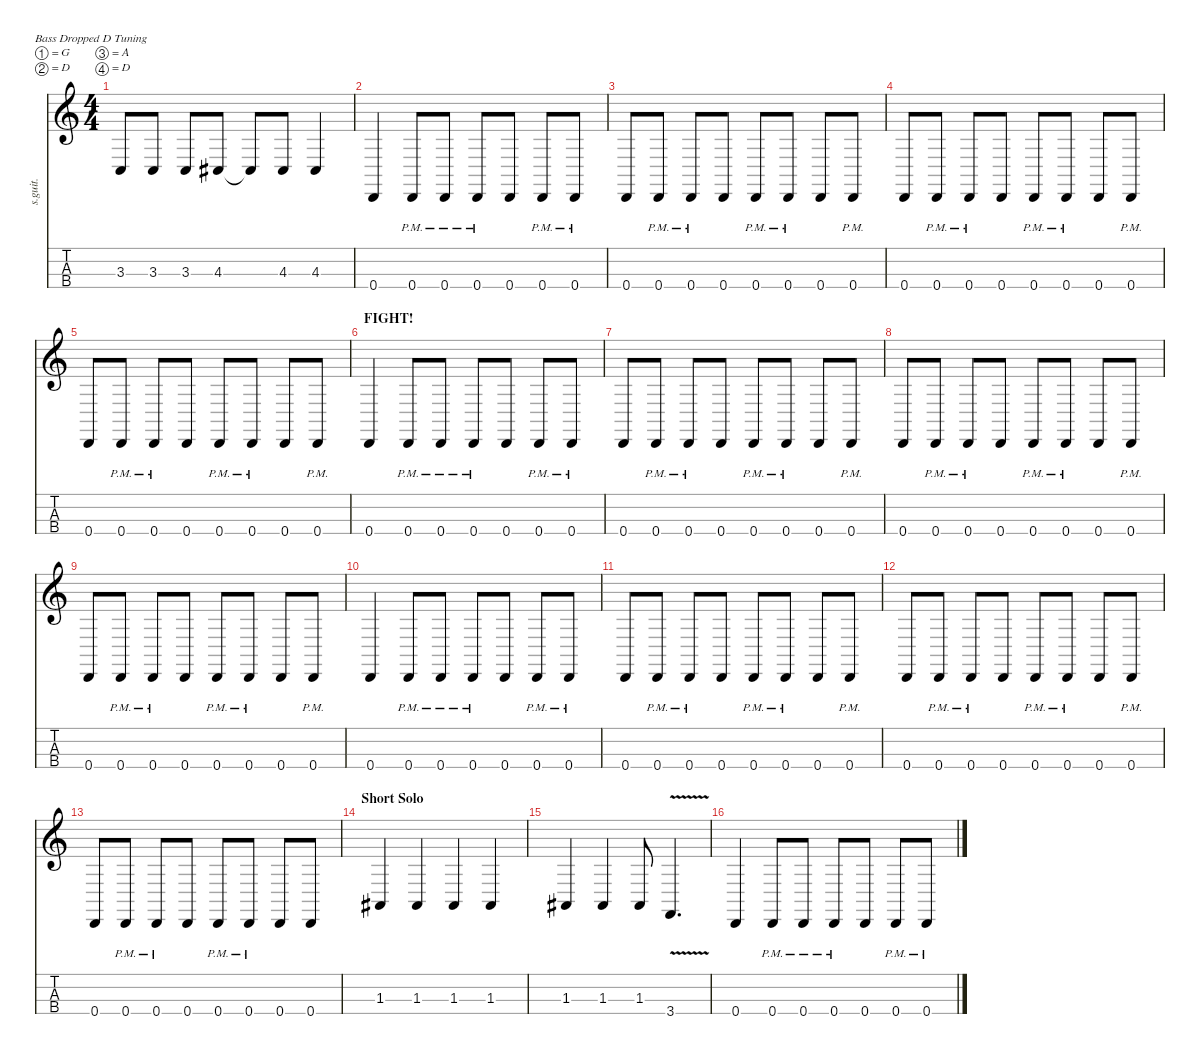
\defaultSystemsLayout 4
\hideDynamics
\bracketExtendMode nobrackets
\track ("Johnny Christ" "s.guit.") {instrument electricbasspick}
\staff {score tabs}
\tuning (G2 D2 A1 D1)
\ts (4 4)
\tempo (130 hide)
\clef g2
\ks c
3.3{t}.8{lyrics (0 "") lyrics (1 "") lyrics (2 "") lyrics (3 "") lyrics (4 "") dy fff} 3.3.8{lyrics (0 "") lyrics (1 "") lyrics (2 "") lyrics (3 "") lyrics (4 "")} 3.3.8{lyrics (0 "") lyrics (1 "") lyrics (2 "") lyrics (3 "") lyrics (4 "")} 4.3{acc #}.8{lyrics (0 "") lyrics (1 "") lyrics (2 "") lyrics (3 "") lyrics (4 "")} 4.3{t acc #}.8{lyrics (0 "") lyrics (1 "") lyrics (2 "") lyrics (3 "") lyrics (4 "")} 4.3{acc #}.8{lyrics (0 "") lyrics (1 "") lyrics (2 "") lyrics (3 "") lyrics (4 "")} 4.3{acc #}.4{lyrics (0 "") lyrics (1 "") lyrics (2 "") lyrics (3 "") lyrics (4 "")} |
0.4.4{lyrics (0 "") lyrics (1 "") lyrics (2 "") lyrics (3 "") lyrics (4 "")} 0.4{pm}.8{lyrics (0 "") lyrics (1 "") lyrics (2 "") lyrics (3 "") lyrics (4 "")} 0.4{pm}.8{lyrics (0 "") lyrics (1 "") lyrics (2 "") lyrics (3 "") lyrics (4 "")} 0.4{pm}.8{lyrics (0 "") lyrics (1 "") lyrics (2 "") lyrics (3 "") lyrics (4 "")} 0.4.8{lyrics (0 "") lyrics (1 "") lyrics (2 "") lyrics (3 "") lyrics (4 "")} 0.4{pm}.8{lyrics (0 "") lyrics (1 "") lyrics (2 "") lyrics (3 "") lyrics (4 "")} 0.4{pm}.8{lyrics (0 "") lyrics (1 "") lyrics (2 "") lyrics (3 "") lyrics (4 "")} |
0.4.8{lyrics (0 "") lyrics (1 "") lyrics (2 "") lyrics (3 "") lyrics (4 "")} 0.4{pm}.8{lyrics (0 "") lyrics (1 "") lyrics (2 "") lyrics (3 "") lyrics (4 "")} 0.4{pm}.8{lyrics (0 "") lyrics (1 "") lyrics (2 "") lyrics (3 "") lyrics (4 "")} 0.4.8{lyrics (0 "") lyrics (1 "") lyrics (2 "") lyrics (3 "") lyrics (4 "")} 0.4{pm}.8{lyrics (0 "") lyrics (1 "") lyrics (2 "") lyrics (3 "") lyrics (4 "")} 0.4{pm}.8{lyrics (0 "") lyrics (1 "") lyrics (2 "") lyrics (3 "") lyrics (4 "")} 0.4.8{lyrics (0 "") lyrics (1 "") lyrics (2 "") lyrics (3 "") lyrics (4 "")} 0.4{pm}.8{lyrics (0 "") lyrics (1 "") lyrics (2 "") lyrics (3 "") lyrics (4 "")} |
0.4.8{lyrics (0 "") lyrics (1 "") lyrics (2 "") lyrics (3 "") lyrics (4 "")} 0.4{pm}.8{lyrics (0 "") lyrics (1 "") lyrics (2 "") lyrics (3 "") lyrics (4 "")} 0.4{pm}.8{lyrics (0 "") lyrics (1 "") lyrics (2 "") lyrics (3 "") lyrics (4 "")} 0.4.8{lyrics (0 "") lyrics (1 "") lyrics (2 "") lyrics (3 "") lyrics (4 "")} 0.4{pm}.8{lyrics (0 "") lyrics (1 "") lyrics (2 "") lyrics (3 "") lyrics (4 "")} 0.4{pm}.8{lyrics (0 "") lyrics (1 "") lyrics (2 "") lyrics (3 "") lyrics (4 "")} 0.4.8{lyrics (0 "") lyrics (1 "") lyrics (2 "") lyrics (3 "") lyrics (4 "")} 0.4{pm}.8{lyrics (0 "") lyrics (1 "") lyrics (2 "") lyrics (3 "") lyrics (4 "")} |
0.4.8{lyrics (0 "") lyrics (1 "") lyrics (2 "") lyrics (3 "") lyrics (4 "")} 0.4{pm}.8{lyrics (0 "") lyrics (1 "") lyrics (2 "") lyrics (3 "") lyrics (4 "")} 0.4{pm}.8{lyrics (0 "") lyrics (1 "") lyrics (2 "") lyrics (3 "") lyrics (4 "")} 0.4.8{lyrics (0 "") lyrics (1 "") lyrics (2 "") lyrics (3 "") lyrics (4 "")} 0.4{pm}.8{lyrics (0 "") lyrics (1 "") lyrics (2 "") lyrics (3 "") lyrics (4 "")} 0.4{pm}.8{lyrics (0 "") lyrics (1 "") lyrics (2 "") lyrics (3 "") lyrics (4 "")} 0.4.8{lyrics (0 "") lyrics (1 "") lyrics (2 "") lyrics (3 "") lyrics (4 "")} 0.4{pm}.8{lyrics (0 "") lyrics (1 "") lyrics (2 "") lyrics (3 "") lyrics (4 "")} |
\section ("" "FIGHT!")
0.4.4{lyrics (0 "") lyrics (1 "") lyrics (2 "") lyrics (3 "") lyrics (4 "")} 0.4{pm}.8{lyrics (0 "") lyrics (1 "") lyrics (2 "") lyrics (3 "") lyrics (4 "")} 0.4{pm}.8{lyrics (0 "") lyrics (1 "") lyrics (2 "") lyrics (3 "") lyrics (4 "")} 0.4{pm}.8{lyrics (0 "") lyrics (1 "") lyrics (2 "") lyrics (3 "") lyrics (4 "")} 0.4.8{lyrics (0 "") lyrics (1 "") lyrics (2 "") lyrics (3 "") lyrics (4 "")} 0.4{pm}.8{lyrics (0 "") lyrics (1 "") lyrics (2 "") lyrics (3 "") lyrics (4 "")} 0.4{pm}.8{lyrics (0 "") lyrics (1 "") lyrics (2 "") lyrics (3 "") lyrics (4 "")} |
0.4.8{lyrics (0 "") lyrics (1 "") lyrics (2 "") lyrics (3 "") lyrics (4 "")} 0.4{pm}.8{lyrics (0 "") lyrics (1 "") lyrics (2 "") lyrics (3 "") lyrics (4 "")} 0.4{pm}.8{lyrics (0 "") lyrics (1 "") lyrics (2 "") lyrics (3 "") lyrics (4 "")} 0.4.8{lyrics (0 "") lyrics (1 "") lyrics (2 "") lyrics (3 "") lyrics (4 "")} 0.4{pm}.8{lyrics (0 "") lyrics (1 "") lyrics (2 "") lyrics (3 "") lyrics (4 "")} 0.4{pm}.8{lyrics (0 "") lyrics (1 "") lyrics (2 "") lyrics (3 "") lyrics (4 "")} 0.4.8{lyrics (0 "") lyrics (1 "") lyrics (2 "") lyrics (3 "") lyrics (4 "")} 0.4{pm}.8{lyrics (0 "") lyrics (1 "") lyrics (2 "") lyrics (3 "") lyrics (4 "")} |
0.4.8{lyrics (0 "") lyrics (1 "") lyrics (2 "") lyrics (3 "") lyrics (4 "")} 0.4{pm}.8{lyrics (0 "") lyrics (1 "") lyrics (2 "") lyrics (3 "") lyrics (4 "")} 0.4{pm}.8{lyrics (0 "") lyrics (1 "") lyrics (2 "") lyrics (3 "") lyrics (4 "")} 0.4.8{lyrics (0 "") lyrics (1 "") lyrics (2 "") lyrics (3 "") lyrics (4 "")} 0.4{pm}.8{lyrics (0 "") lyrics (1 "") lyrics (2 "") lyrics (3 "") lyrics (4 "")} 0.4{pm}.8{lyrics (0 "") lyrics (1 "") lyrics (2 "") lyrics (3 "") lyrics (4 "")} 0.4.8{lyrics (0 "") lyrics (1 "") lyrics (2 "") lyrics (3 "") lyrics (4 "")} 0.4{pm}.8{lyrics (0 "") lyrics (1 "") lyrics (2 "") lyrics (3 "") lyrics (4 "")} |
0.4.8{lyrics (0 "") lyrics (1 "") lyrics (2 "") lyrics (3 "") lyrics (4 "")} 0.4{pm}.8{lyrics (0 "") lyrics (1 "") lyrics (2 "") lyrics (3 "") lyrics (4 "")} 0.4{pm}.8{lyrics (0 "") lyrics (1 "") lyrics (2 "") lyrics (3 "") lyrics (4 "")} 0.4.8{lyrics (0 "") lyrics (1 "") lyrics (2 "") lyrics (3 "") lyrics (4 "")} 0.4{pm}.8{lyrics (0 "") lyrics (1 "") lyrics (2 "") lyrics (3 "") lyrics (4 "")} 0.4{pm}.8{lyrics (0 "") lyrics (1 "") lyrics (2 "") lyrics (3 "") lyrics (4 "")} 0.4.8{lyrics (0 "") lyrics (1 "") lyrics (2 "") lyrics (3 "") lyrics (4 "")} 0.4{pm}.8{lyrics (0 "") lyrics (1 "") lyrics (2 "") lyrics (3 "") lyrics (4 "")} |
0.4.4{lyrics (0 "") lyrics (1 "") lyrics (2 "") lyrics (3 "") lyrics (4 "")} 0.4{pm}.8{lyrics (0 "") lyrics (1 "") lyrics (2 "") lyrics (3 "") lyrics (4 "")} 0.4{pm}.8{lyrics (0 "") lyrics (1 "") lyrics (2 "") lyrics (3 "") lyrics (4 "")} 0.4{pm}.8{lyrics (0 "") lyrics (1 "") lyrics (2 "") lyrics (3 "") lyrics (4 "")} 0.4.8{lyrics (0 "") lyrics (1 "") lyrics (2 "") lyrics (3 "") lyrics (4 "")} 0.4{pm}.8{lyrics (0 "") lyrics (1 "") lyrics (2 "") lyrics (3 "") lyrics (4 "")} 0.4{pm}.8{lyrics (0 "") lyrics (1 "") lyrics (2 "") lyrics (3 "") lyrics (4 "")} |
0.4.8{lyrics (0 "") lyrics (1 "") lyrics (2 "") lyrics (3 "") lyrics (4 "")} 0.4{pm}.8{lyrics (0 "") lyrics (1 "") lyrics (2 "") lyrics (3 "") lyrics (4 "")} 0.4{pm}.8{lyrics (0 "") lyrics (1 "") lyrics (2 "") lyrics (3 "") lyrics (4 "")} 0.4.8{lyrics (0 "") lyrics (1 "") lyrics (2 "") lyrics (3 "") lyrics (4 "")} 0.4{pm}.8{lyrics (0 "") lyrics (1 "") lyrics (2 "") lyrics (3 "") lyrics (4 "")} 0.4{pm}.8{lyrics (0 "") lyrics (1 "") lyrics (2 "") lyrics (3 "") lyrics (4 "")} 0.4.8{lyrics (0 "") lyrics (1 "") lyrics (2 "") lyrics (3 "") lyrics (4 "")} 0.4{pm}.8{lyrics (0 "") lyrics (1 "") lyrics (2 "") lyrics (3 "") lyrics (4 "")} |
0.4.8{lyrics (0 "") lyrics (1 "") lyrics (2 "") lyrics (3 "") lyrics (4 "")} 0.4{pm}.8{lyrics (0 "") lyrics (1 "") lyrics (2 "") lyrics (3 "") lyrics (4 "")} 0.4{pm}.8{lyrics (0 "") lyrics (1 "") lyrics (2 "") lyrics (3 "") lyrics (4 "")} 0.4.8{lyrics (0 "") lyrics (1 "") lyrics (2 "") lyrics (3 "") lyrics (4 "")} 0.4{pm}.8{lyrics (0 "") lyrics (1 "") lyrics (2 "") lyrics (3 "") lyrics (4 "")} 0.4{pm}.8{lyrics (0 "") lyrics (1 "") lyrics (2 "") lyrics (3 "") lyrics (4 "")} 0.4.8{lyrics (0 "") lyrics (1 "") lyrics (2 "") lyrics (3 "") lyrics (4 "")} 0.4{pm}.8{lyrics (0 "") lyrics (1 "") lyrics (2 "") lyrics (3 "") lyrics (4 "")} |
0.4.8{lyrics (0 "") lyrics (1 "") lyrics (2 "") lyrics (3 "") lyrics (4 "")} 0.4{pm}.8{lyrics (0 "") lyrics (1 "") lyrics (2 "") lyrics (3 "") lyrics (4 "")} 0.4{pm}.8{lyrics (0 "") lyrics (1 "") lyrics (2 "") lyrics (3 "") lyrics (4 "")} 0.4.8{lyrics (0 "") lyrics (1 "") lyrics (2 "") lyrics (3 "") lyrics (4 "")} 0.4{pm}.8{lyrics (0 "") lyrics (1 "") lyrics (2 "") lyrics (3 "") lyrics (4 "")} 0.4{pm}.8{lyrics (0 "") lyrics (1 "") lyrics (2 "") lyrics (3 "") lyrics (4 "")} 0.4.8{lyrics (0 "") lyrics (1 "") lyrics (2 "") lyrics (3 "") lyrics (4 "")} 0.4.8{lyrics (0 "") lyrics (1 "") lyrics (2 "") lyrics (3 "") lyrics (4 "")} |
\section ("" "Short Solo")
1.3{acc #}.4{lyrics (0 "") lyrics (1 "") lyrics (2 "") lyrics (3 "") lyrics (4 "")} 1.3{acc #}.4{lyrics (0 "") lyrics (1 "") lyrics (2 "") lyrics (3 "") lyrics (4 "")} 1.3{acc #}.4{lyrics (0 "") lyrics (1 "") lyrics (2 "") lyrics (3 "") lyrics (4 "")} 1.3{acc #}.4{lyrics (0 "") lyrics (1 "") lyrics (2 "") lyrics (3 "") lyrics (4 "")} |
1.3{acc #}.4{lyrics (0 "") lyrics (1 "") lyrics (2 "") lyrics (3 "") lyrics (4 "")} 1.3{acc #}.4{lyrics (0 "") lyrics (1 "") lyrics (2 "") lyrics (3 "") lyrics (4 "")} 1.3{acc #}.8{lyrics (0 "") lyrics (1 "") lyrics (2 "") lyrics (3 "") lyrics (4 "")} 3.4{v}.4{d lyrics (0 "") lyrics (1 "") lyrics (2 "") lyrics (3 "") lyrics (4 "")} |
0.4.4{lyrics (0 "") lyrics (1 "") lyrics (2 "") lyrics (3 "") lyrics (4 "")} 0.4{pm}.8{lyrics (0 "") lyrics (1 "") lyrics (2 "") lyrics (3 "") lyrics (4 "")} 0.4{pm}.8{lyrics (0 "") lyrics (1 "") lyrics (2 "") lyrics (3 "") lyrics (4 "")} 0.4{pm}.8{lyrics (0 "") lyrics (1 "") lyrics (2 "") lyrics (3 "") lyrics (4 "")} 0.4.8{lyrics (0 "") lyrics (1 "") lyrics (2 "") lyrics (3 "") lyrics (4 "")} 0.4{pm}.8{lyrics (0 "") lyrics (1 "") lyrics (2 "") lyrics (3 "") lyrics (4 "")} 0.4{pm}.8{lyrics (0 "") lyrics (1 "") lyrics (2 "") lyrics (3 "") lyrics (4 "")}
